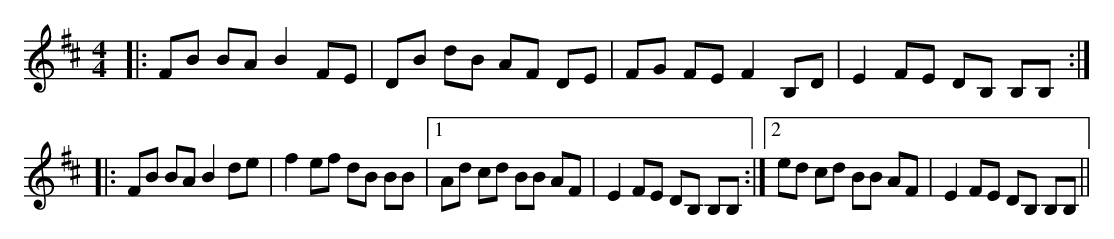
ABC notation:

X:1
M:4/4
K:Bmin
|:FB BA B2 FE|DB dB AF DE|FG FE F2 B,D|E2 FE DB, B,B,:|
|:FB BA B2 de|f2 ef dB BB|1 Ad cd BB AF|E2 FE DB, B,B,:|2 ed cd BB AF|E2 FE DB, B,B,||
